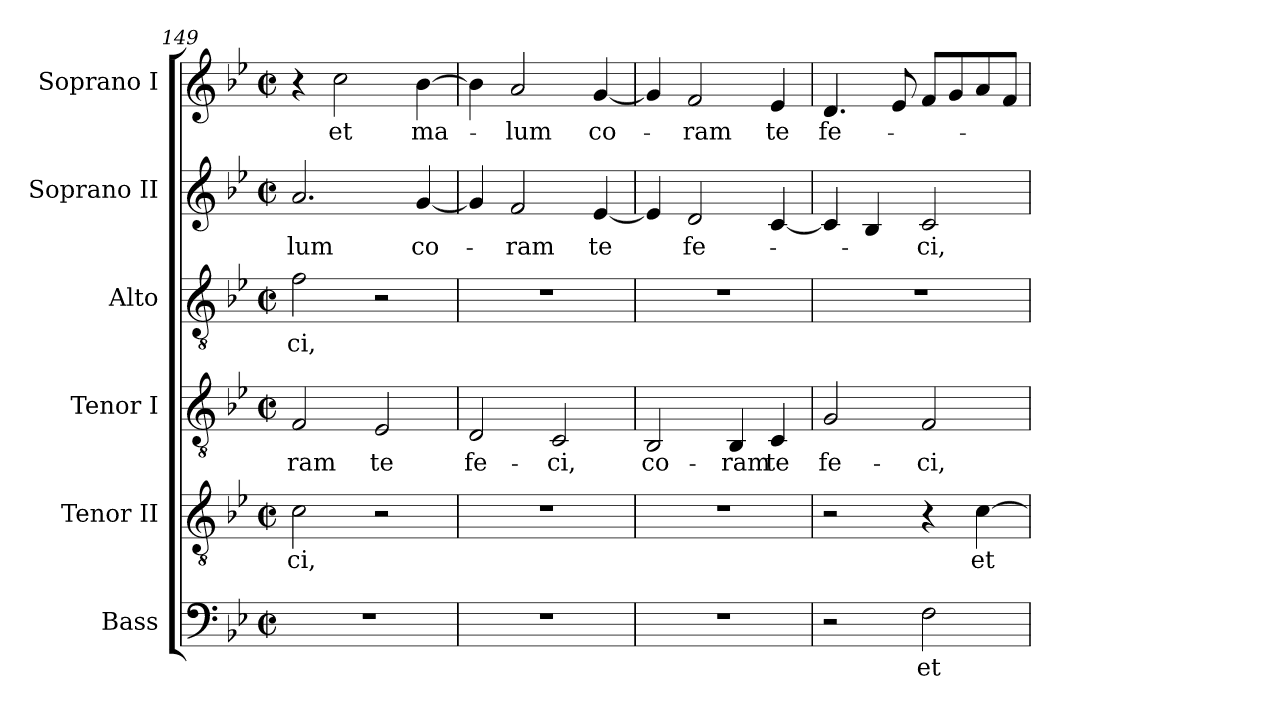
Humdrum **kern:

**kern	**text	**kern	**text	**kern	**text	**kern	**text	**kern	**text	**kern	**text
*part6	*part6	*part5	*part5	*part4	*part4	*part3	*part3	*part2	*part2	*part1	*part1
*staff6	*staff6	*staff5	*staff5	*staff4	*staff4	*staff3	*staff3	*staff2	*staff2	*staff1	*staff1
*I"Bass	*	*I"Tenor II	*	*I"Tenor I	*	*I"Alto	*	*I"Soprano II	*	*I"Soprano I	*
*I'B.	*	*I'T. II	*	*I'T. I	*	*I'A.	*	*I'S. II	*	*I'S. I	*
!!LO:LB:g=z
*clefF4	*	*clefGv2	*	*clefGv2	*	*clefGv2	*	*clefG2	*	*clefG2	*
*	*	*ITrd7c12	*	*ITrd7c12	*	*	*	*	*	*	*
*k[b-e-]	*	*k[b-e-]	*	*k[b-e-]	*	*k[b-e-]	*	*k[b-e-]	*	*k[b-e-]	*
*g:	*	*g:	*	*g:	*	*g:	*	*g:	*	*g:	*
*M2/2	*	*M2/2	*	*M2/2	*	*M2/2	*	*M2/2	*	*M2/2	*
*met(c|)	*	*met(c|)	*	*met(c|)	*	*met(c|)	*	*met(c|)	*	*met(c|)	*
=149	=149	=149	=149	=149	=149	=149	=149	=149	=149	=149	=149
!	!	!	!LO:LY:b:color=#000000	!	!	!	!	!	!	!	!
!	!	!	!	!	!LO:LY:b:color=#000000	!	!	!	!	!	!
!	!	!	!	!	!	!	!LO:LY:b:color=#000000	!	!	!	!
!	!	!	!	!	!	!	!	!	!LO:LY:b:color=#000000	!	!
1r	.	2Ci\	-ci,	2FFi/	-ram	2fi\	-ci,	2.ai/	-lum	4r	.
!	!	!	!	!	!	!	!	!	!	!	!LO:LY:b:color=#000000
.	.	.	.	.	.	.	.	.	.	2cci\	et
!	!	!	!	!	!LO:LY:b:color=#000000	!	!	!	!	!	!
.	.	2r	.	2EE-i/	te	2r	.	.	.	.	.
!	!	!	!	!	!	!	!	!	!LO:LY:b:color=#000000	!	!
!	!	!	!	!	!	!	!	!	!	!	!LO:LY:b:color=#000000
.	.	.	.	.	.	.	.	[<4gi/	co-	[>4b-i\	ma-
=150	=150	=150	=150	=150	=150	=150	=150	=150	=150	=150	=150
!	!	!	!	!	!LO:LY:b:color=#000000	!	!	!	!	!	!
1r	.	1r	.	2DDi/	fe-	1r	.	4gi/]	.	4b-i\]	.
!	!	!	!	!	!	!	!	!	!LO:LY:b:color=#000000	!	!
!	!	!	!	!	!	!	!	!	!	!	!LO:LY:b:color=#000000
.	.	.	.	.	.	.	.	2fi/	-ram	2ai/	-lum
!	!	!	!	!	!LO:LY:b:color=#000000	!	!	!	!	!	!
.	.	.	.	2CCi/	-ci,	.	.	.	.	.	.
!	!	!	!	!	!	!	!	!	!LO:LY:b:color=#000000	!	!
!	!	!	!	!	!	!	!	!	!	!	!LO:LY:b:color=#000000
.	.	.	.	.	.	.	.	[<4e-i/	te	[<4gi/	co-
=151	=151	=151	=151	=151	=151	=151	=151	=151	=151	=151	=151
!	!	!	!	!	!LO:LY:b:color=#000000	!	!	!	!	!	!
1r	.	1r	.	2BBB-i/	co-	1r	.	4e-i/]	.	4gi/]	.
!	!	!	!	!	!	!	!	!	!LO:LY:b:color=#000000	!	!
!	!	!	!	!	!	!	!	!	!	!	!LO:LY:b:color=#000000
.	.	.	.	.	.	.	.	2di/	fe-	2fi/	-ram
!	!	!	!	!	!LO:LY:b:color=#000000	!	!	!	!	!	!
.	.	.	.	4BBB-i/	-ram	.	.	.	.	.	.
!	!	!	!	!	!LO:LY:b:color=#000000	!	!	!	!	!	!
!	!	!	!	!	!	!	!	!	!	!	!LO:LY:b:color=#000000
.	.	.	.	4CCi/	te	.	.	[<4ci/	.	4e-i/	te
=152	=152	=152	=152	=152	=152	=152	=152	=152	=152	=152	=152
!	!	!	!	!	!LO:LY:b:color=#000000	!	!	!	!	!	!
!	!	!	!	!	!	!	!	!	!	!	!LO:LY:b:color=#000000
2r	.	2r	.	2GGi/	fe-	1r	.	4ci/]	.	4.di/	fe-
.	.	.	.	.	.	.	.	4B-i/	.	.	.
.	.	.	.	.	.	.	.	.	.	8e-i/	.
!	!LO:LY:b:color=#000000	!	!	!	!	!	!	!	!	!	!
!	!	!	!	!	!LO:LY:b:color=#000000	!	!	!	!	!	!
!	!	!	!	!	!	!	!	!	!LO:LY:b:color=#000000	!	!
2Fi\	et	4r	.	2FFi/	-ci,	.	.	2ci/	-ci,	8fi/L	.
.	.	.	.	.	.	.	.	.	.	8gi/	.
!	!	!	!LO:LY:b:color=#000000	!	!	!	!	!	!	!	!
.	.	[>4Ci\	et	.	.	.	.	.	.	8ai/	.
.	.	.	.	.	.	.	.	.	.	8fi/J	.
=	=	=	=	=	=	=	=	=	=	=	=
*-	*-	*-	*-	*-	*-	*-	*-	*-	*-	*-	*-
